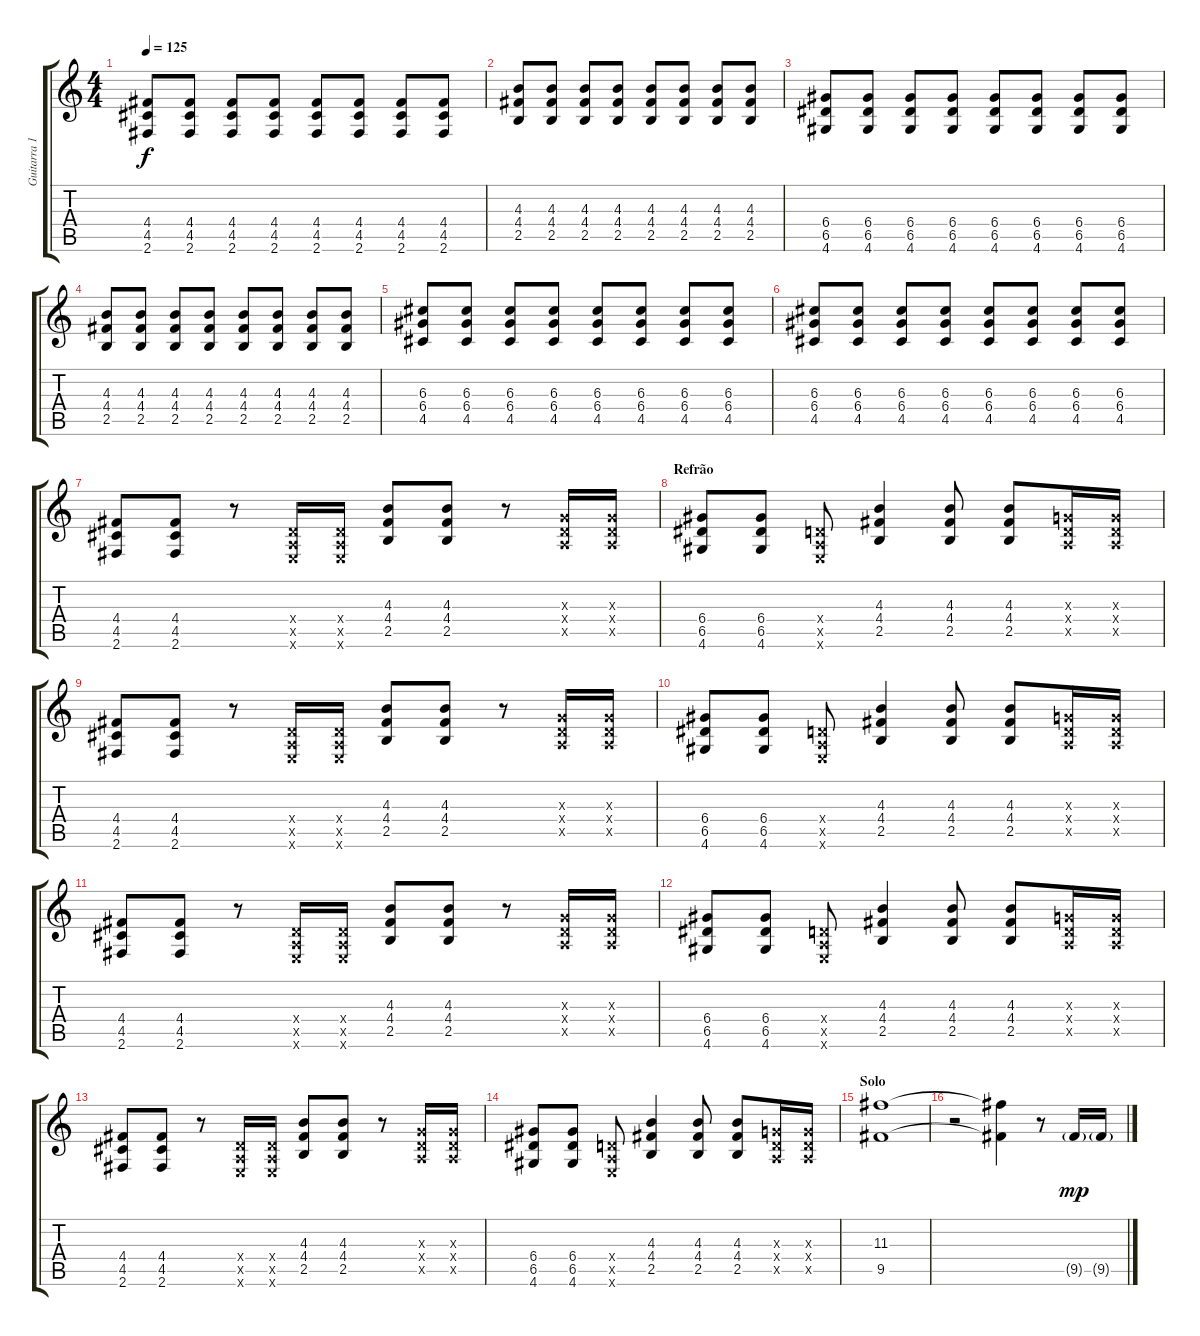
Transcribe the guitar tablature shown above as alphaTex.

\track ("Guitarra 1" "Guitarra 1") {instrument distortionguitar}
\staff {score tabs}
\tuning (E4 B3 G3 D3 A2 E2) {hide}
\ts (4 4)
\tempo 125
\clef g2
\ks c
(4.4 4.5 2.6).8{dy f} (4.4 4.5 2.6).8 (4.4 4.5 2.6).8 (4.4 4.5 2.6).8 (4.4 4.5 2.6).8 (4.4 4.5 2.6).8 (4.4 4.5 2.6).8 (4.4 4.5 2.6).8 |
(4.3 4.4 2.5).8 (4.3 4.4 2.5).8 (4.3 4.4 2.5).8 (4.3 4.4 2.5).8 (4.3 4.4 2.5).8 (4.3 4.4 2.5).8 (4.3 4.4 2.5).8 (4.3 4.4 2.5).8 |
(6.4 6.5 4.6).8 (6.4 6.5 4.6).8 (6.4 6.5 4.6).8 (6.4 6.5 4.6).8 (6.4 6.5 4.6).8 (6.4 6.5 4.6).8 (6.4 6.5 4.6).8 (6.4 6.5 4.6).8 |
(4.3 4.4 2.5).8 (4.3 4.4 2.5).8 (4.3 4.4 2.5).8 (4.3 4.4 2.5).8 (4.3 4.4 2.5).8 (4.3 4.4 2.5).8 (4.3 4.4 2.5).8 (4.3 4.4 2.5).8 |
(6.3 6.4 4.5).8 (6.3 6.4 4.5).8 (6.3 6.4 4.5).8 (6.3 6.4 4.5).8 (6.3 6.4 4.5).8 (6.3 6.4 4.5).8 (6.3 6.4 4.5).8 (6.3 6.4 4.5).8 |
(6.3 6.4 4.5).8 (6.3 6.4 4.5).8 (6.3 6.4 4.5).8 (6.3 6.4 4.5).8 (6.3 6.4 4.5).8 (6.3 6.4 4.5).8 (6.3 6.4 4.5).8 (6.3 6.4 4.5).8 |
(4.4 4.5 2.6).8 (4.4 4.5 2.6).8 r.8 (0.4{x} 0.5{x} 0.6{x}).16 (0.4{x} 0.5{x} 0.6{x}).16 (4.3 4.4 2.5).8 (4.3 4.4 2.5).8 r.8 (0.3{x} 0.4{x} 0.5{x}).16 (0.3{x} 0.4{x} 0.5{x}).16 |
\section ("" "Refrão")
(6.4 6.5 4.6).8 (6.4 6.5 4.6).8 (0.4{x} 0.5{x} 0.6{x}).8 (4.3 4.4 2.5).4 (4.3 4.4 2.5).8 (4.3 4.4 2.5).8 (0.3{x} 0.4{x} 0.5{x}).16 (0.3{x} 0.4{x} 0.5{x}).16 |
(4.4 4.5 2.6).8 (4.4 4.5 2.6).8 r.8 (0.4{x} 0.5{x} 0.6{x}).16 (0.4{x} 0.5{x} 0.6{x}).16 (4.3 4.4 2.5).8 (4.3 4.4 2.5).8 r.8 (0.3{x} 0.4{x} 0.5{x}).16 (0.3{x} 0.4{x} 0.5{x}).16 |
(6.4 6.5 4.6).8 (6.4 6.5 4.6).8 (0.4{x} 0.5{x} 0.6{x}).8 (4.3 4.4 2.5).4 (4.3 4.4 2.5).8 (4.3 4.4 2.5).8 (0.3{x} 0.4{x} 0.5{x}).16 (0.3{x} 0.4{x} 0.5{x}).16 |
(4.4 4.5 2.6).8 (4.4 4.5 2.6).8 r.8 (0.4{x} 0.5{x} 0.6{x}).16 (0.4{x} 0.5{x} 0.6{x}).16 (4.3 4.4 2.5).8 (4.3 4.4 2.5).8 r.8 (0.3{x} 0.4{x} 0.5{x}).16 (0.3{x} 0.4{x} 0.5{x}).16 |
(6.4 6.5 4.6).8 (6.4 6.5 4.6).8 (0.4{x} 0.5{x} 0.6{x}).8 (4.3 4.4 2.5).4 (4.3 4.4 2.5).8 (4.3 4.4 2.5).8 (0.3{x} 0.4{x} 0.5{x}).16 (0.3{x} 0.4{x} 0.5{x}).16 |
(4.4 4.5 2.6).8 (4.4 4.5 2.6).8 r.8 (0.4{x} 0.5{x} 0.6{x}).16 (0.4{x} 0.5{x} 0.6{x}).16 (4.3 4.4 2.5).8 (4.3 4.4 2.5).8 r.8 (0.3{x} 0.4{x} 0.5{x}).16 (0.3{x} 0.4{x} 0.5{x}).16 |
(6.4 6.5 4.6).8 (6.4 6.5 4.6).8 (0.4{x} 0.5{x} 0.6{x}).8 (4.3 4.4 2.5).4 (4.3 4.4 2.5).8 (4.3 4.4 2.5).8 (0.3{x} 0.4{x} 0.5{x}).16 (0.3{x} 0.4{x} 0.5{x}).16 |
\section ("" "Solo")
(11.3 9.5).1 |
r.2 (11.3{t} 9.5{t}).4 r.8 9.5{g}.16{dy mp} 9.5{g}.16
